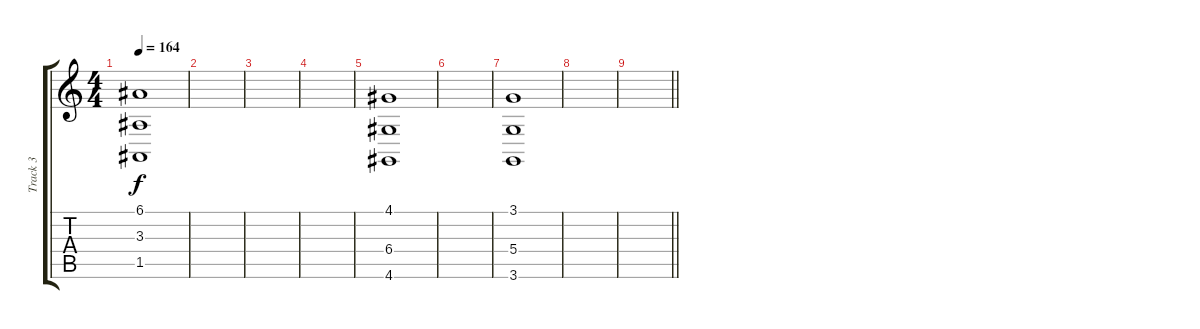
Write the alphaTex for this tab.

\track ("Track 3" "Track 3") {instrument orchestrahit}
\staff {score tabs}
\tuning (E4 B3 G3 D3 A2 E2) {hide}
\ts (4 4)
\tempo 164
\clef g2
\ks c
(6.1 3.3 1.5).1{dy f} |
|
|
|
(4.1 6.4 4.6).1 |
|
(3.1 5.4 3.6).1 |
|
\barLineRight lightlight
